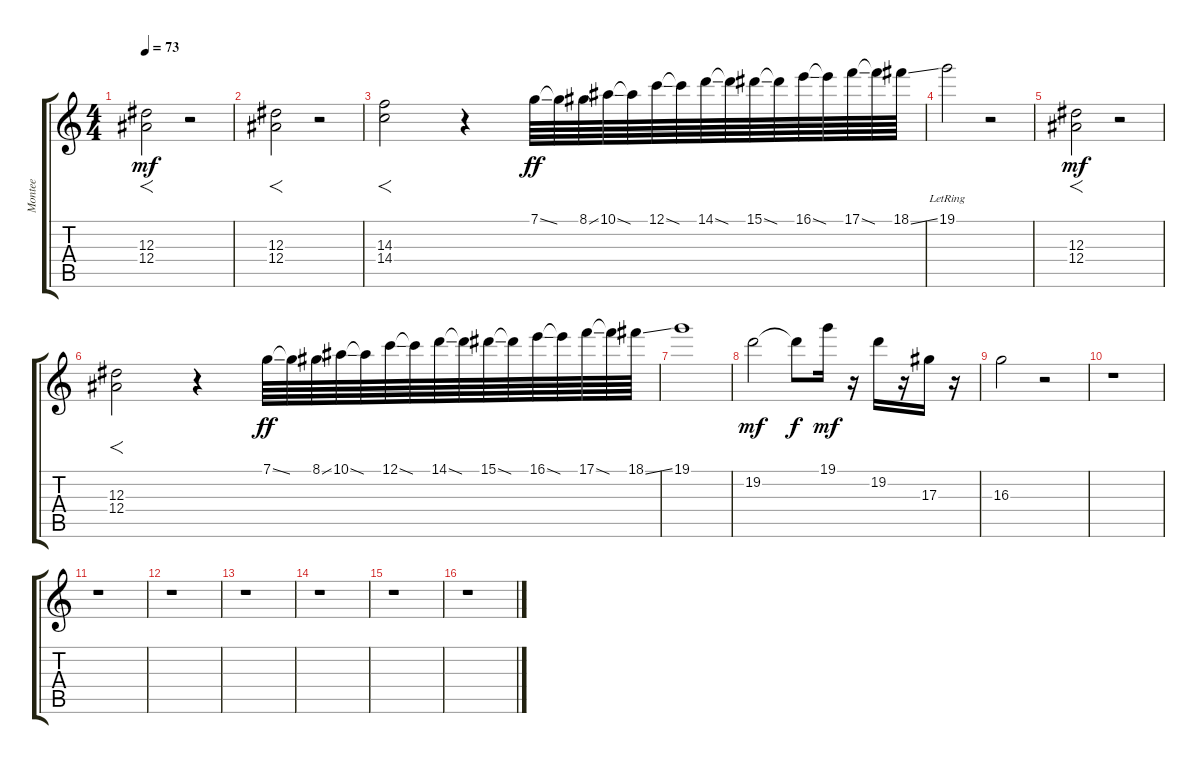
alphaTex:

\track ("Montee" "Montee") {instrument stringensemble1}
\staff {score tabs}
\tuning (C5 G4 Eb4 Bb3 F3 C3) {hide}
\ts (4 4)
\tempo 73
\clef g2
\ks c
(12.3 12.4).2{f dy mf} r.2 |
(12.3 12.4).2{f} r.2 |
(14.3 14.4).2{f} r.4 7.1{ss}.64{dy ff} 7.1{t}.64 8.1{ss}.64 10.1{ss}.64 10.1{t}.64 12.1{ss}.64 12.1{t}.64 14.1{ss}.64 14.1{t}.64 15.1{ss}.64 15.1{t}.64 16.1{ss}.64 16.1{t}.64 17.1{ss}.64 17.1{t}.64 18.1{ss}.64 |
19.1{lr}.2 r.2 |
(12.3 12.4).2{f dy mf} r.2 |
(12.3 12.4).2{f} r.4 7.1{ss}.64{dy ff} 7.1{t}.64 8.1{ss}.64 10.1{ss}.64 10.1{t}.64 12.1{ss}.64 12.1{t}.64 14.1{ss}.64 14.1{t}.64 15.1{ss}.64 15.1{t}.64 16.1{ss}.64 16.1{t}.64 17.1{ss}.64 17.1{t}.64 18.1{ss}.64 |
19.1.1 |
19.2.2{dy mf} 19.2{t}.8{dy f} 19.1.16{dy mf} r.16 19.2.16 r.16 17.3.16 r.16 |
16.3.2 r.2 |
r.1 |
r.1 |
r.1 |
r.1 |
r.1 |
r.1 |
r.1
